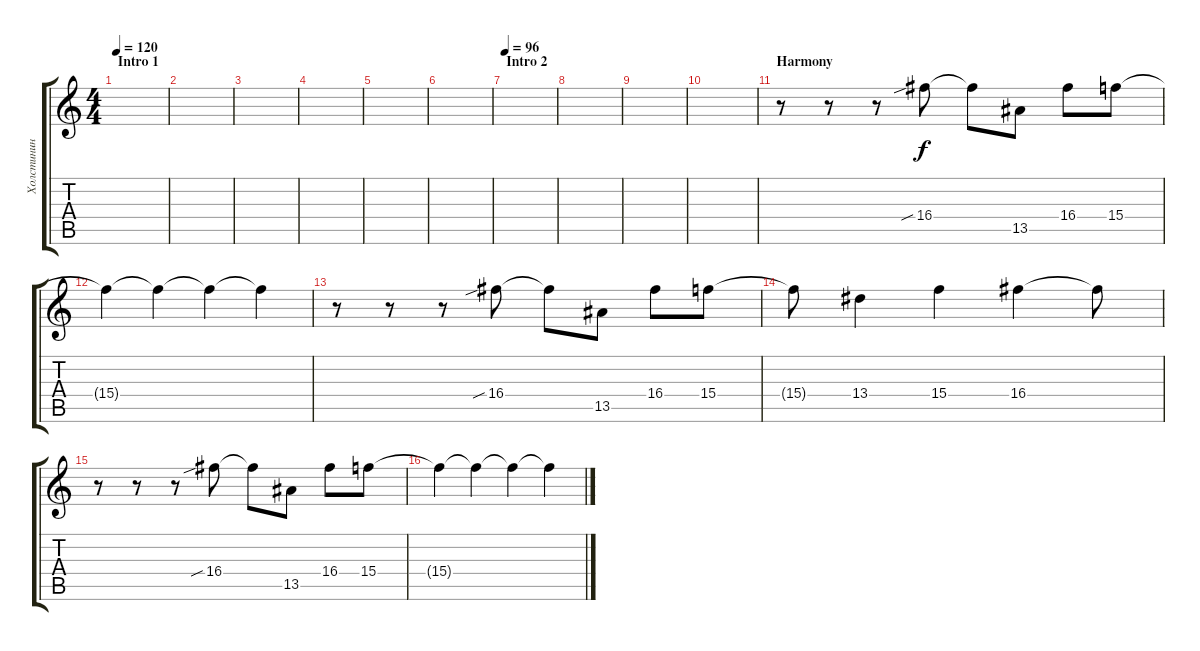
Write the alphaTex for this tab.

\track ("Холстинин (Guitar 1)" "Холстинин ") {instrument distortionguitar}
\staff {score tabs}
\tuning (E4 B3 G3 D3 A2 E2) {hide}
\ts (4 4)
\section ("" "Intro 1")
\tempo 120
\clef g2
\ks c
|
|
|
|
|
|
\section ("" "Intro 2")
\tempo 96
|
|
|
|
\section ("" "Harmony")
r.8 r.8 r.8 16.4{sib}.8 16.4{t}.8 13.5.8 16.4.8 15.4.8 |
15.4{t}.4 15.4{t}.4 15.4{t}.4 15.4{t}.4 |
r.8 r.8 r.8 16.4{sib}.8 16.4{t}.8 13.5.8 16.4.8 15.4.8 |
15.4{t}.8 13.4.4 15.4.4 16.4.4 16.4{t}.8 |
r.8 r.8 r.8 16.4{sib}.8 16.4{t}.8 13.5.8 16.4.8 15.4.8 |
15.4{t}.4 15.4{t}.4 15.4{t}.4 15.4{t}.4
